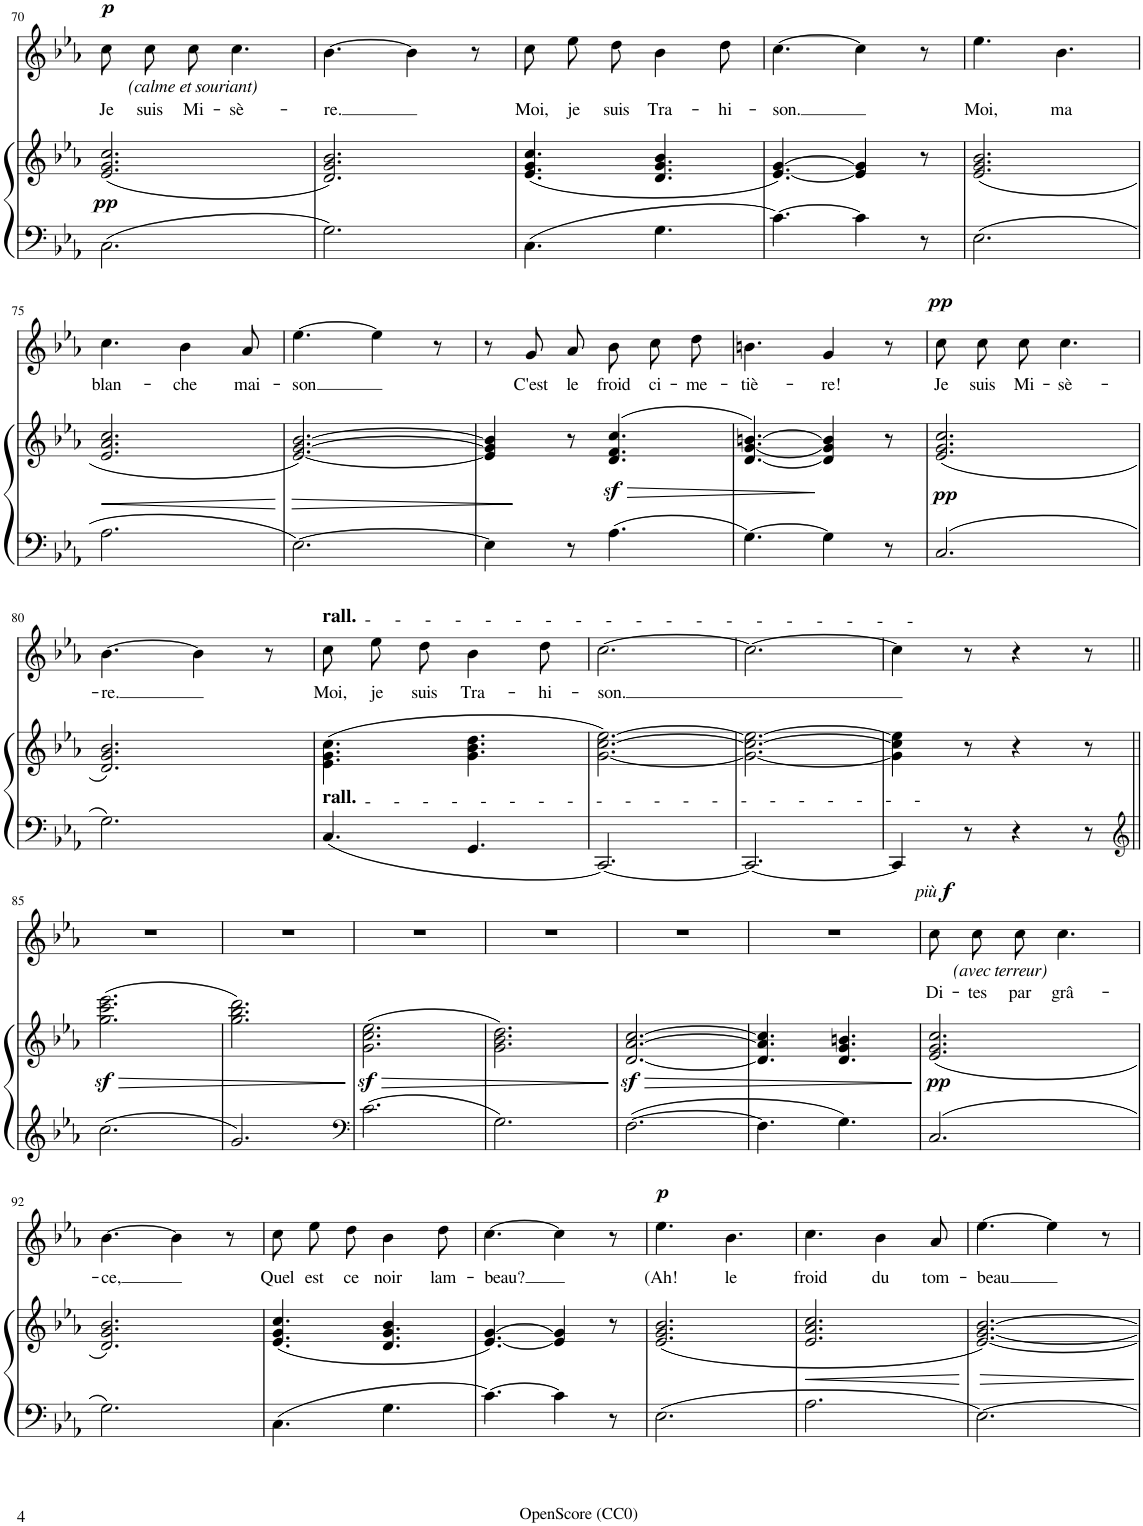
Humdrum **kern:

**kern	**kern	**dynam	**kern	**text	**dynam
*part2	*part2	*part2	*part1	*part1	*part1
*staff3	*staff2	*staff2/3	*staff1	*staff1	*staff1
*I"Piano	*	*	*I"Chant Voice	*	*
*I'Pno	*	*	*	*	*
!!LO:PB:g=z
*clefF4	*clefG2	*	*clefG2	*	*
*k[b-e-a-]	*k[b-e-a-]	*	*k[b-e-a-]	*	*
*M6/8	*M6/8	*	*M6/8	*	*
=70	=70	=70	=70	=70	=70
!	!	!	!LO:TX:b:i:t=(calme et souriant)	!	!
!	!	!LO:DY:b	!	!LO:LY:b	!LO:DY:a
2.C\	(<2.e-/ 2.g/ 2.cc/	pp	8cc\L	Je	p
!	!	!	!	!LO:LY:b	!
.	.	.	8cc\	suis	.
!	!	!	!	!LO:LY:b	!
.	.	.	8cc\J	Mi-	.
!	!	!	!	!LO:LY:b	!
.	.	.	4.cc\	-sè-	.
=71	=71	=71	=71	=71	=71
!	!	!	!	!LO:LY:b	!
2.G\	2.d/ 2.g/ 2.b-/)	.	[4.b-\	-re.	.
.	.	.	4b-\]	.	.
.	.	.	8r	.	.
=72	=72	=72	=72	=72	=72
!	!	!	!	!LO:LY:b	!
4.C\	(<4.e-/ 4.g/ 4.cc/	.	8cc\L	Moi,	.
!	!	!	!	!LO:LY:b	!
.	.	.	8ee-\	je	.
!	!	!	!	!LO:LY:b	!
.	.	.	8dd\J	suis	.
!	!	!	!	!LO:LY:b	!
4.G\	4.d/ 4.g/ 4.b-/	.	4b-\	Tra-	.
!	!	!	!	!LO:LY:b	!
.	.	.	8dd\	-hi-	.
=73	=73	=73	=73	=73	=73
!	!	!	!	!LO:LY:b	!
[4.c\	[4.e-/ [4.g/)	.	[4.cc\	-son.	.
4c\]	4e-/] 4g/]	.	4cc\]	.	.
8r	8r	.	8r	.	.
=74	=74	=74	=74	=74	=74
!	!	!	!	!LO:LY:b	!
2.E-\	(<2.e-/ 2.g/ 2.b-/	.	4.ee-\	Moi,	.
!	!	!	!	!LO:LY:b	!
.	.	.	4.b-\	ma	.
!!LO:LB:g=z
=75	=75	=75	=75	=75	=75
!	!	!LO:HP:b	!	!LO:LY:b	!
2.A-\	2.e-/ 2.a-/ 2.cc/	<	4.cc\	blan-	.
!	!	!	!	!LO:LY:b	!
.	.	.	4b-\	-che	.
!	!	!	!	!LO:LY:b	!
.	.	.	8a-/	mai-	.
.	.	[	.	.	.
=76	=76	=76	=76	=76	=76
!	!	!LO:HP:b	!	!LO:LY:b	!
[2.E-\	[2.e-/ [>2.g/ [2.b-/)	>	[4.ee-\	-son	.
.	.	.	4ee-\]	.	.
.	.	.	8r	.	.
=77	=77	=77	=77	=77	=77
4E-\]	4e-/] 4g/] 4b-/]	.	8r	.	.
!	!	!	!	!LO:LY:b	!
.	.	.	8g/L	C'est	.
!	!	!	!	!LO:LY:b	!
8r	8r	]	8a-/J	le	.
!	!	!LO:HP:b	!	!LO:LY:b	!
4.A-\	(>4.d/z< 4.f/z< 4.cc/z<	>	8b-\L	froid	.
!	!	!	!	!LO:LY:b	!
.	.	.	8cc\	ci-	.
!	!	!	!	!LO:LY:b	!
.	.	.	8dd\J	-me-	.
=78	=78	=78	=78	=78	=78
!	!	!	!	!LO:LY:b	!
[4.G\	[4.d/ [4.g/ [4.bn/)	.	4.bn\	-tiè-	.
!	!	!	!	!LO:LY:b	!
4G\]	4d/] 4g/] 4b/]	]	4g/	-re!	.
8r	8r	.	8r	.	.
=79	=79	=79	=79	=79	=79
!	!	!LO:DY:b	!	!LO:LY:b	!LO:DY:a
2.C/	(2.e-/ 2.g/ 2.cc/	pp	8cc\L	Je	pp
!	!	!	!	!LO:LY:b	!
.	.	.	8cc\	suis	.
!	!	!	!	!LO:LY:b	!
.	.	.	8cc\J	Mi-	.
!	!	!	!	!LO:LY:b	!
.	.	.	4.cc\	-sè-	.
!!LO:LB:g=z
=80	=80	=80	=80	=80	=80
!	!	!	!	!LO:LY:b	!
2.G\	2.d/ 2.g/ 2.b-/)	.	[4.b-\	-re.	.
.	.	.	4b-\]	.	.
.	.	.	8r	.	.
=81	=81	=81	=81	=81	=81
!	!	!	!LO:TX:a:t=rall.	!	!
!	!LO:TX:b:t=rall.	!	!	!	!
!	!	!	!	!LO:LY:b	!
4.C/	(4.e-\ 4.g\ 4.cc\	.	8cc\L	Moi,	.
!	!	!	!	!LO:LY:b	!
.	.	.	8ee-\	je	.
!	!	!	!	!LO:LY:b	!
.	.	.	8dd\J	suis	.
!	!	!	!	!LO:LY:b	!
4.GG/	4.g\ 4.b-\ 4.dd\	.	4b-\	Tra-	.
!	!	!	!	!LO:LY:b	!
.	.	.	8dd\	-hi-	.
=82	=82	=82	=82	=82	=82
!	!	!	!	!LO:LY:b	!
[2.CC/	[2.g\ [2.cc\ [2.ee-\)	.	[2.cc\	-son.	.
=83	=83	=83	=83	=83	=83
2.CC/_	2.g\_ 2.cc\_ 2.ee-\_	.	2.cc\_	.	.
=84	=84	=84	=84	=84	=84
4CC/]	4g\] 4cc\] 4ee-\]	.	4cc\]	.	.
8r	8r	.	8r	.	.
4r	4r	.	4r	.	.
8r	8r	.	8r	.	.
!!LO:LB:g=z
=85||	=85||	=85||	=85||	=85||	=85||
*clefG2	*	*	*	*	*
!	!	!LO:HP:b	!	!	!
2.cc\	(2.gg\z< 2.ccc\z< 2.eee-\z<	>	2.r	.	.
=86	=86	=86	=86	=86	=86
2.g/	2.gg\ 2.bb-\ 2.ddd\)	.	2.r	.	.
.	.	]	.	.	.
=87	=87	=87	=87	=87	=87
*clefF4	*	*	*	*	*
!	!	!LO:HP:b	!	!	!
2.c\	(2.g\z< 2.cc\z< 2.ee-\z<	>	2.r	.	.
=88	=88	=88	=88	=88	=88
2.G\	2.g\ 2.b-\ 2.dd\)	.	2.r	.	.
.	.	]	.	.	.
=89	=89	=89	=89	=89	=89
!	!	!LO:HP:b	!	!	!
[2.F\	[2.d/z< [>2.a-/z< [2.cc/z<	>	2.r	.	.
=90	=90	=90	=90	=90	=90
4.F\]	4.d/] 4.a-/] 4.cc/]	.	2.r	.	.
4.G\	4.d/ 4.g/ 4.bn/	.	.	.	.
.	.	]	.	.	.
=91	=91	=91	=91	=91	=91
!	!	!	!LO:TX:b:i:t=(avec terreur)	!	!
!	!	!LO:DY:b	!	!LO:LY:b	!LO:DY:a
!	!	!	!	!	!LO:DY:n=1:a
2.C/	(<2.e-/ 2.g/ 2.cc/	pp	8cc\L	Di-	other-dynamics f
!	!	!	!	!LO:LY:b	!
.	.	.	8cc\	-tes	.
!	!	!	!	!LO:LY:b	!
.	.	.	8cc\J	par	.
!	!	!	!	!LO:LY:b	!
.	.	.	4.cc\	grâ-	.
!!LO:LB:g=z
=92	=92	=92	=92	=92	=92
!	!	!	!	!LO:LY:b	!
2.G\	2.d/ 2.g/ 2.b-/)	.	[4.b-\	-ce,	.
.	.	.	4b-\]	.	.
.	.	.	8r	.	.
=93	=93	=93	=93	=93	=93
!	!	!	!	!LO:LY:b	!
4.C\	(<4.e-/ 4.g/ 4.cc/	.	8cc\L	Quel	.
!	!	!	!	!LO:LY:b	!
.	.	.	8ee-\	est	.
!	!	!	!	!LO:LY:b	!
.	.	.	8dd\J	ce	.
!	!	!	!	!LO:LY:b	!
4.G\	4.d/ 4.g/ 4.b-/	.	4b-\	noir	.
!	!	!	!	!LO:LY:b	!
.	.	.	8dd\	lam-	.
=94	=94	=94	=94	=94	=94
!	!	!	!	!LO:LY:b	!
[4.c\	[4.e-/ [4.g/)	.	[4.cc\	-beau?	.
4c\]	4e-/] 4g/]	.	4cc\]	.	.
8r	8r	.	8r	.	.
=95	=95	=95	=95	=95	=95
!	!	!	!	!LO:LY:b	!LO:DY:a
2.E-\	(<2.e-/ 2.g/ 2.b-/	.	4.ee-\	(Ah!	p
!	!	!	!	!LO:LY:b	!
.	.	.	4.b-\	le	.
=96	=96	=96	=96	=96	=96
!	!	!LO:HP:b	!	!LO:LY:b	!
2.A-\	2.e-/ 2.a-/ 2.cc/	<	4.cc\	froid	.
!	!	!	!	!LO:LY:b	!
.	.	.	4b-\	du	.
!	!	!	!	!LO:LY:b	!
.	.	.	8a-/	tom-	.
.	.	[	.	.	.
=97	=97	=97	=97	=97	=97
!	!	!LO:HP:b	!	!LO:LY:b	!
[2.E-\	[2.e-/ [<2.g/ [2.b-/)	>	[4.ee-\	-beau	.
.	.	.	4ee-\]	.	.
.	.	.	8r	.	.
.	.	]	.	.	.
=	=	=	=	=	=
*-	*-	*-	*-	*-	*-
